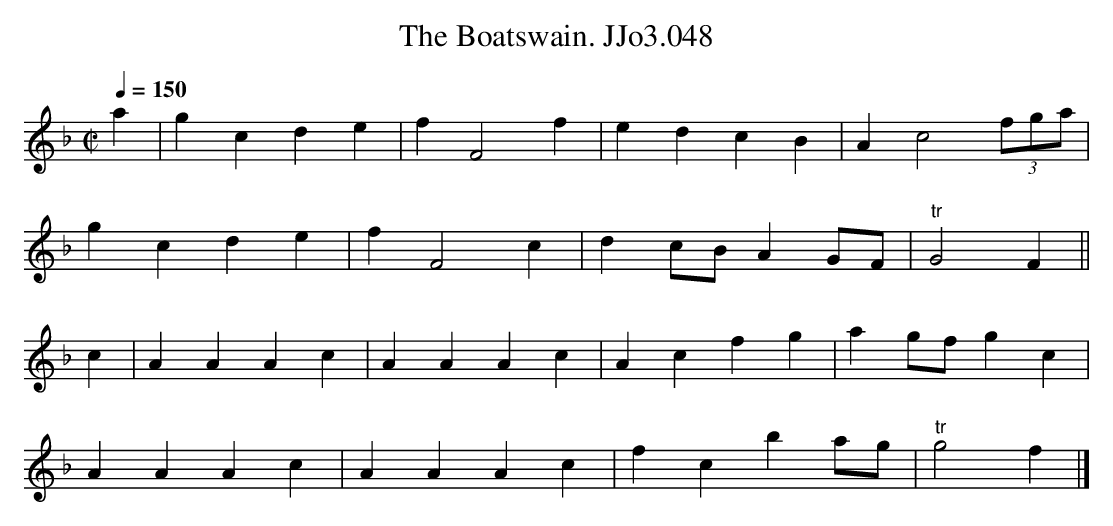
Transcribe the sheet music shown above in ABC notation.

X:1
T:Boatswain. JJo3.048, The
M:C|
L:1/4
Q:1/4=150
K:F
a|gcde|fF2f|edcB|Ac2(3f/g/a/|
gcde|fF2c|dc/B/AG/F/|"tr"G2F||
c|AAAc|AAAc|Acfg|ag/f/gc|
AAAc|AAAc|fcba/g/|"tr"g2f|]
